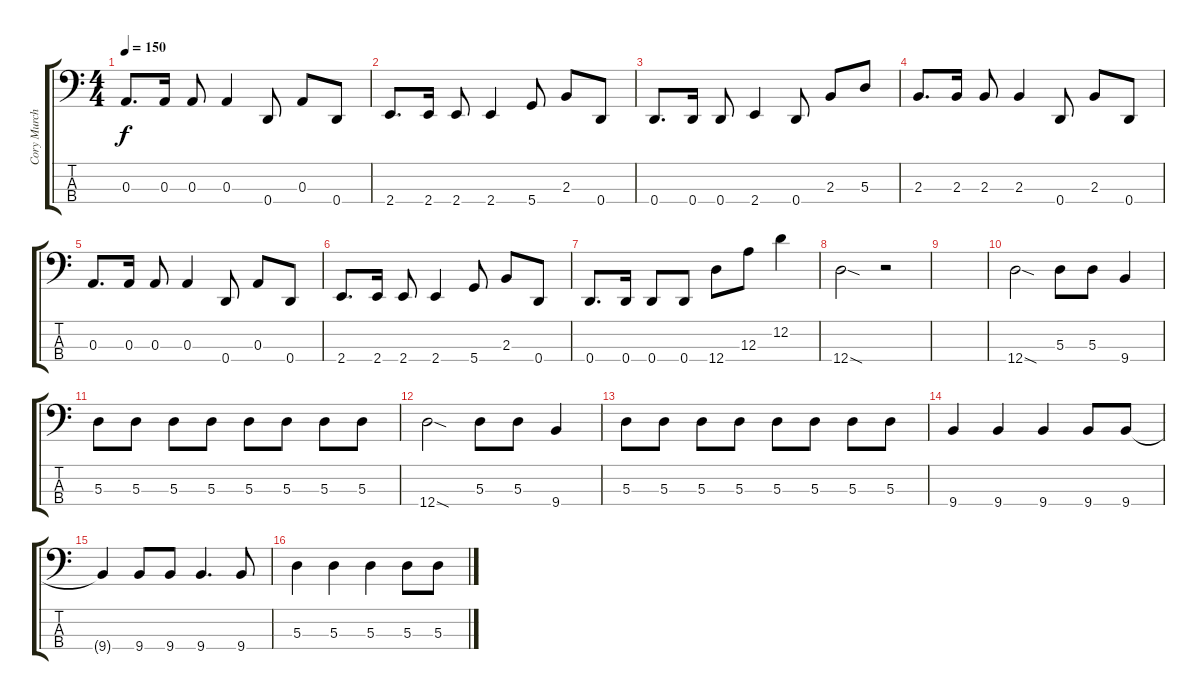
\track ("Cory Murchy" "Cory Murch") {instrument electricbassfinger}
\staff {score tabs}
\tuning (G2 D2 A1 D1) {hide}
\ts (4 4)
\tempo 150
\clef f4
\ks c
0.3.8{d dy f} 0.3.16 0.3.8 0.3.4 0.4.8 0.3.8 0.4.8 |
2.4.8{d} 2.4.16 2.4.8 2.4.4 5.4.8 2.3.8 0.4.8 |
0.4.8{d} 0.4.16 0.4.8 2.4.4 0.4.8 2.3.8 5.3.8 |
2.3.8{d} 2.3.16 2.3.8 2.3.4 0.4.8 2.3.8 0.4.8 |
0.3.8{d} 0.3.16 0.3.8 0.3.4 0.4.8 0.3.8 0.4.8 |
2.4.8{d} 2.4.16 2.4.8 2.4.4 5.4.8 2.3.8 0.4.8 |
0.4.8{d} 0.4.16 0.4.8 0.4.8 12.4.8 12.3.8 12.2.4 |
12.4{sod}.2 r.2 |
|
12.4{sod}.2 5.3.8 5.3.8 9.4.4 |
5.3.8 5.3.8 5.3.8 5.3.8 5.3.8 5.3.8 5.3.8 5.3.8 |
12.4{sod}.2 5.3.8 5.3.8 9.4.4 |
5.3.8 5.3.8 5.3.8 5.3.8 5.3.8 5.3.8 5.3.8 5.3.8 |
9.4.4 9.4.4 9.4.4 9.4.8 9.4.8 |
9.4{t}.4 9.4.8 9.4.8 9.4.4{d} 9.4.8 |
5.3.4 5.3.4 5.3.4 5.3.8 5.3.8
